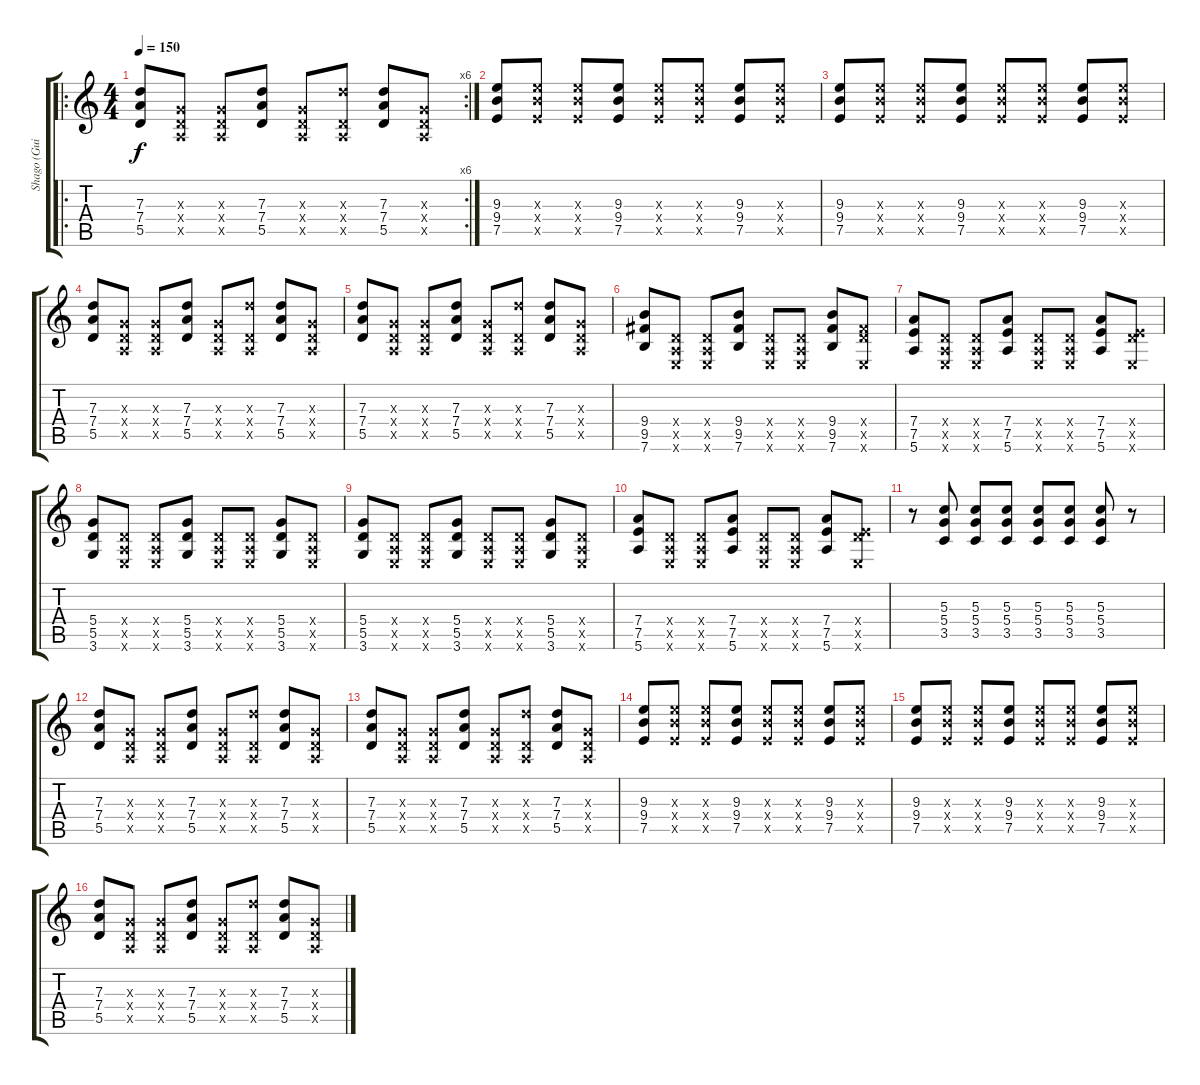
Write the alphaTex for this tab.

\track ("Shago (Guitar 2)" "Shago (Gui") {instrument distortionguitar}
\staff {score tabs}
\tuning (E4 B3 G3 D3 A2 E2) {hide}
\ro
\rc 6
\ts (4 4)
\tempo 150
\clef g2
\ks c
(7.3 7.4 5.5).8{dy f instrument distortionguitar} (0.3{x} 0.4{x} 0.5{x}).8 (0.3{x} 0.4{x} 0.5{x}).8 (7.3 7.4 5.5).8 (0.3{x} 0.4{x} 0.5{x}).8 (7.3{x} 0.4{x} 0.5{x}).8 (7.3 7.4 5.5).8 (0.3{x} 0.4{x} 0.5{x}).8 |
(9.3 9.4 7.5).8 (9.3{x} 9.4{x} 7.5{x}).8 (9.3{x} 9.4{x} 7.5{x}).8 (9.3 9.4 7.5).8 (9.3{x} 9.4{x} 7.5{x}).8 (9.3{x} 9.4{x} 7.5{x}).8 (9.3 9.4 7.5).8 (9.3{x} 9.4{x} 7.5{x}).8 |
(9.3 9.4 7.5).8 (9.3{x} 9.4{x} 7.5{x}).8 (9.3{x} 9.4{x} 7.5{x}).8 (9.3 9.4 7.5).8 (9.3{x} 9.4{x} 7.5{x}).8 (9.3{x} 9.4{x} 7.5{x}).8 (9.3 9.4 7.5).8 (9.3{x} 9.4{x} 7.5{x}).8 |
(7.3 7.4 5.5).8 (0.3{x} 0.4{x} 0.5{x}).8 (0.3{x} 0.4{x} 0.5{x}).8 (7.3 7.4 5.5).8 (0.3{x} 0.4{x} 0.5{x}).8 (7.3{x} 0.4{x} 0.5{x}).8 (7.3 7.4 5.5).8 (0.3{x} 0.4{x} 0.5{x}).8 |
(7.3 7.4 5.5).8 (0.3{x} 0.4{x} 0.5{x}).8 (0.3{x} 0.4{x} 0.5{x}).8 (7.3 7.4 5.5).8 (0.3{x} 0.4{x} 0.5{x}).8 (7.3{x} 0.4{x} 0.5{x}).8 (7.3 7.4 5.5).8 (0.3{x} 0.4{x} 0.5{x}).8 |
(9.4 9.5 7.6).8 (0.4{x} 0.5{x} 0.6{x}).8 (0.4{x} 0.5{x} 0.6{x}).8 (9.4 9.5 7.6).8 (0.4{x} 0.5{x} 0.6{x}).8 (0.4{x} 0.5{x} 0.6{x}).8 (9.4 9.5 7.6).8 (0.4{x} 9.5{x} 0.6{x}).8 |
(7.4 7.5 5.6).8 (0.4{x} 0.5{x} 0.6{x}).8 (0.4{x} 0.5{x} 0.6{x}).8 (7.4 7.5 5.6).8 (0.4{x} 0.5{x} 0.6{x}).8 (0.4{x} 0.5{x} 0.6{x}).8 (7.4 7.5 5.6).8 (0.4{x} 7.5{x} 0.6{x}).8 |
(5.4 5.5 3.6).8 (0.4{x} 0.5{x} 0.6{x}).8 (0.4{x} 0.5{x} 0.6{x}).8 (5.4 5.5 3.6).8 (0.4{x} 0.5{x} 0.6{x}).8 (0.4{x} 0.5{x} 0.6{x}).8 (5.4 5.5 3.6).8 (0.4{x} 0.5{x} 0.6{x}).8 |
(5.4 5.5 3.6).8 (0.4{x} 0.5{x} 0.6{x}).8 (0.4{x} 0.5{x} 0.6{x}).8 (5.4 5.5 3.6).8 (0.4{x} 0.5{x} 0.6{x}).8 (0.4{x} 0.5{x} 0.6{x}).8 (5.4 5.5 3.6).8 (0.4{x} 0.5{x} 0.6{x}).8 |
(7.4 7.5 5.6).8 (0.4{x} 0.5{x} 0.6{x}).8 (0.4{x} 0.5{x} 0.6{x}).8 (7.4 7.5 5.6).8 (0.4{x} 0.5{x} 0.6{x}).8 (0.4{x} 0.5{x} 0.6{x}).8 (7.4 7.5 5.6).8 (0.4{x} 7.5{x} 0.6{x}).8 |
r.8 (5.3 5.4 3.5).8 (5.3 5.4 3.5).8 (5.3 5.4 3.5).8 (5.3 5.4 3.5).8 (5.3 5.4 3.5).8 (5.3 5.4 3.5).8 r.8 |
(7.3 7.4 5.5).8 (0.3{x} 0.4{x} 0.5{x}).8 (0.3{x} 0.4{x} 0.5{x}).8 (7.3 7.4 5.5).8 (0.3{x} 0.4{x} 0.5{x}).8 (7.3{x} 0.4{x} 0.5{x}).8 (7.3 7.4 5.5).8 (0.3{x} 0.4{x} 0.5{x}).8 |
(7.3 7.4 5.5).8 (0.3{x} 0.4{x} 0.5{x}).8 (0.3{x} 0.4{x} 0.5{x}).8 (7.3 7.4 5.5).8 (0.3{x} 0.4{x} 0.5{x}).8 (7.3{x} 0.4{x} 0.5{x}).8 (7.3 7.4 5.5).8 (0.3{x} 0.4{x} 0.5{x}).8 |
(9.3 9.4 7.5).8 (9.3{x} 9.4{x} 7.5{x}).8 (9.3{x} 9.4{x} 7.5{x}).8 (9.3 9.4 7.5).8 (9.3{x} 9.4{x} 7.5{x}).8 (9.3{x} 9.4{x} 7.5{x}).8 (9.3 9.4 7.5).8 (9.3{x} 9.4{x} 7.5{x}).8 |
(9.3 9.4 7.5).8 (9.3{x} 9.4{x} 7.5{x}).8 (9.3{x} 9.4{x} 7.5{x}).8 (9.3 9.4 7.5).8 (9.3{x} 9.4{x} 7.5{x}).8 (9.3{x} 9.4{x} 7.5{x}).8 (9.3 9.4 7.5).8 (9.3{x} 9.4{x} 7.5{x}).8 |
(7.3 7.4 5.5).8 (0.3{x} 0.4{x} 0.5{x}).8 (0.3{x} 0.4{x} 0.5{x}).8 (7.3 7.4 5.5).8 (0.3{x} 0.4{x} 0.5{x}).8 (7.3{x} 0.4{x} 0.5{x}).8 (7.3 7.4 5.5).8 (0.3{x} 0.4{x} 0.5{x}).8
